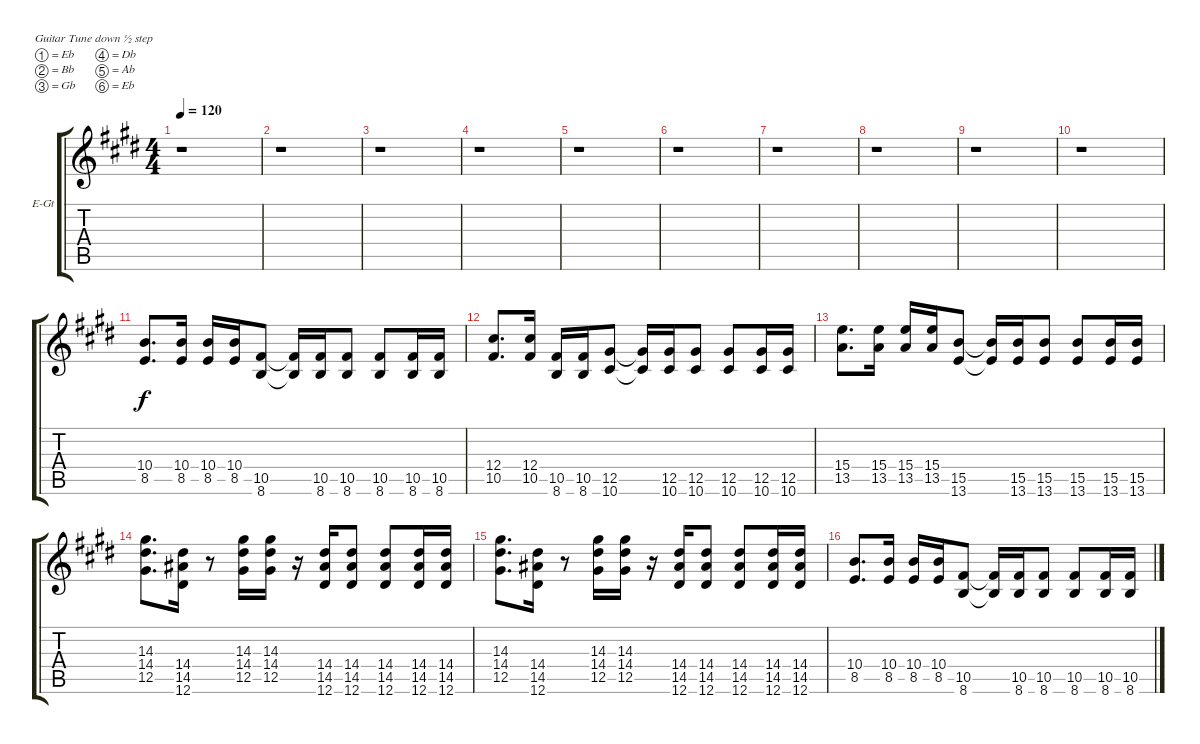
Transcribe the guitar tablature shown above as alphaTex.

\bracketExtendMode groupsimilarinstruments
\firstSystemTrackNameOrientation horizontal
\otherSystemsTrackNameOrientation horizontal
\track ("Untitled" "E-Gt") {instrument distortionguitar}
\staff {score tabs}
\tuning (Eb4 Bb3 Gb3 Db3 Ab2 Eb2)
\ts (4 4)
\tempo 120
\clef g2
\ks c#minor
r.1{dy f} |
r.1 |
r.1 |
r.1 |
r.1 |
r.1 |
r.1 |
r.1 |
r.1 |
r.1 |
(10.4 8.5).8{d} (10.4 8.5).16 (10.4 8.5).16 (10.4 8.5).16 (10.5 8.6).8 (10.5{t} 8.6{t}).16 (10.5 8.6).16 (10.5 8.6).8 (10.5 8.6).8 (10.5 8.6).16 (10.5 8.6).16 |
(12.4 10.5).8{d} (12.4 10.5).16 (10.5 8.6).16 (10.5 8.6).16 (12.5 10.6).8 (12.5{t} 10.6{t}).16 (12.5 10.6).16 (12.5 10.6).8 (12.5 10.6).8 (12.5 10.6).16 (12.5 10.6).16 |
(15.4 13.5).8{d} (15.4 13.5).16 (15.4 13.5).16 (15.4 13.5).16 (15.5 13.6).8 (15.5{t} 13.6{t}).16 (15.5 13.6).16 (15.5 13.6).8 (15.5 13.6).8 (15.5 13.6).16 (15.5 13.6).16 |
(14.3 14.4 12.5).8{d} (14.4 14.5 12.6).16 r.8 (14.3 14.4 12.5).16 (14.3 14.4 12.5).16 r.16 (14.4 14.5 12.6).16 (14.4 14.5 12.6).8 (14.4 14.5 12.6).8 (14.4 14.5 12.6).16 (14.4 14.5 12.6).16 |
(14.3 14.4 12.5).8{d} (14.4 14.5 12.6).16 r.8 (14.3 14.4 12.5).16 (14.3 14.4 12.5).16 r.16 (14.4 14.5 12.6).16 (14.4 14.5 12.6).8 (14.4 14.5 12.6).8 (14.4 14.5 12.6).16 (14.4 14.5 12.6).16 |
(10.4 8.5).8{d} (10.4 8.5).16 (10.4 8.5).16 (10.4 8.5).16 (10.5 8.6).8 (10.5{t} 8.6{t}).16 (10.5 8.6).16 (10.5 8.6).8 (10.5 8.6).8 (10.5 8.6).16 (10.5 8.6).16
